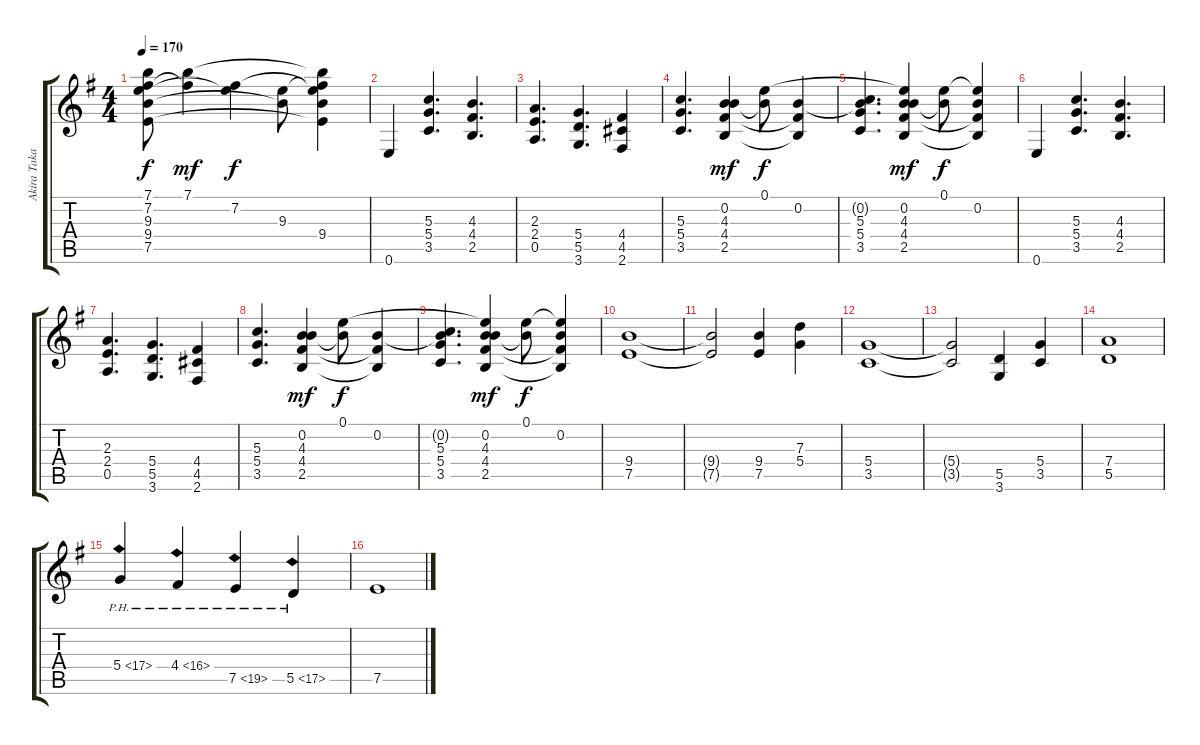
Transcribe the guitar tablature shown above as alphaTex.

\track ("Akira Takasaki Rhythm" "Akira Taka") {instrument distortionguitar}
\staff {score tabs}
\tuning (E4 B3 G3 D3 A2 E2) {hide}
\ts (4 4)
\tempo 170
\clef g2
\ks eminor
(7.1{t} 7.2{t} 9.3{t} 9.4{t} 7.5{t}).8{dy f} (7.1 7.2{t}).4{dy mf} (7.2 9.3{t}).4{dy f} (9.3 9.4{t}).8 (7.1{t} 7.2{t} 9.3{t} 9.4 7.5{t}).4 |
0.6.4 (5.3 5.4 3.5).4{d} (4.3 4.4 2.5).4{d} |
(2.3 2.4 0.5).4{d} (5.4 5.5 3.6).4{d} (4.4 4.5 2.6).4 |
(5.3 5.4 3.5).4{d} (0.2 4.3 4.4 2.5).4{dy mf} (0.1 0.2{t}).8{dy f} (0.2 4.4{t} 2.5{t}).4 |
(0.2{t} 5.3 5.4 3.5).4{d} (0.1{t} 0.2 4.3 4.4 2.5).4{dy mf} (0.1 0.2{t}).8{dy f} (0.1{t} 0.2 4.4{t} 2.5{t}).4 |
0.6.4 (5.3 5.4 3.5).4{d} (4.3 4.4 2.5).4{d} |
(2.3 2.4 0.5).4{d} (5.4 5.5 3.6).4{d} (4.4 4.5 2.6).4 |
(5.3 5.4 3.5).4{d} (0.2 4.3 4.4 2.5).4{dy mf} (0.1 0.2{t}).8{dy f} (0.2 4.4{t} 2.5{t}).4 |
(0.2{t} 5.3 5.4 3.5).4{d} (0.1{t} 0.2 4.3 4.4 2.5).4{dy mf} (0.1 0.2{t}).8{dy f} (0.1{t} 0.2 4.4{t} 2.5{t}).4 |
(9.4 7.5).1 |
(9.4{t} 7.5{t}).2 (9.4 7.5).4 (7.3 5.4).4 |
(5.4 3.5).1 |
(5.4{t} 3.5{t}).2 (5.5 3.6).4 (5.4 3.5).4 |
(7.4 5.5).1 |
5.4{ph 12}.4 4.4{ph 12}.4 7.5{ph 12}.4 5.5{ph 12}.4 |
7.5.1
